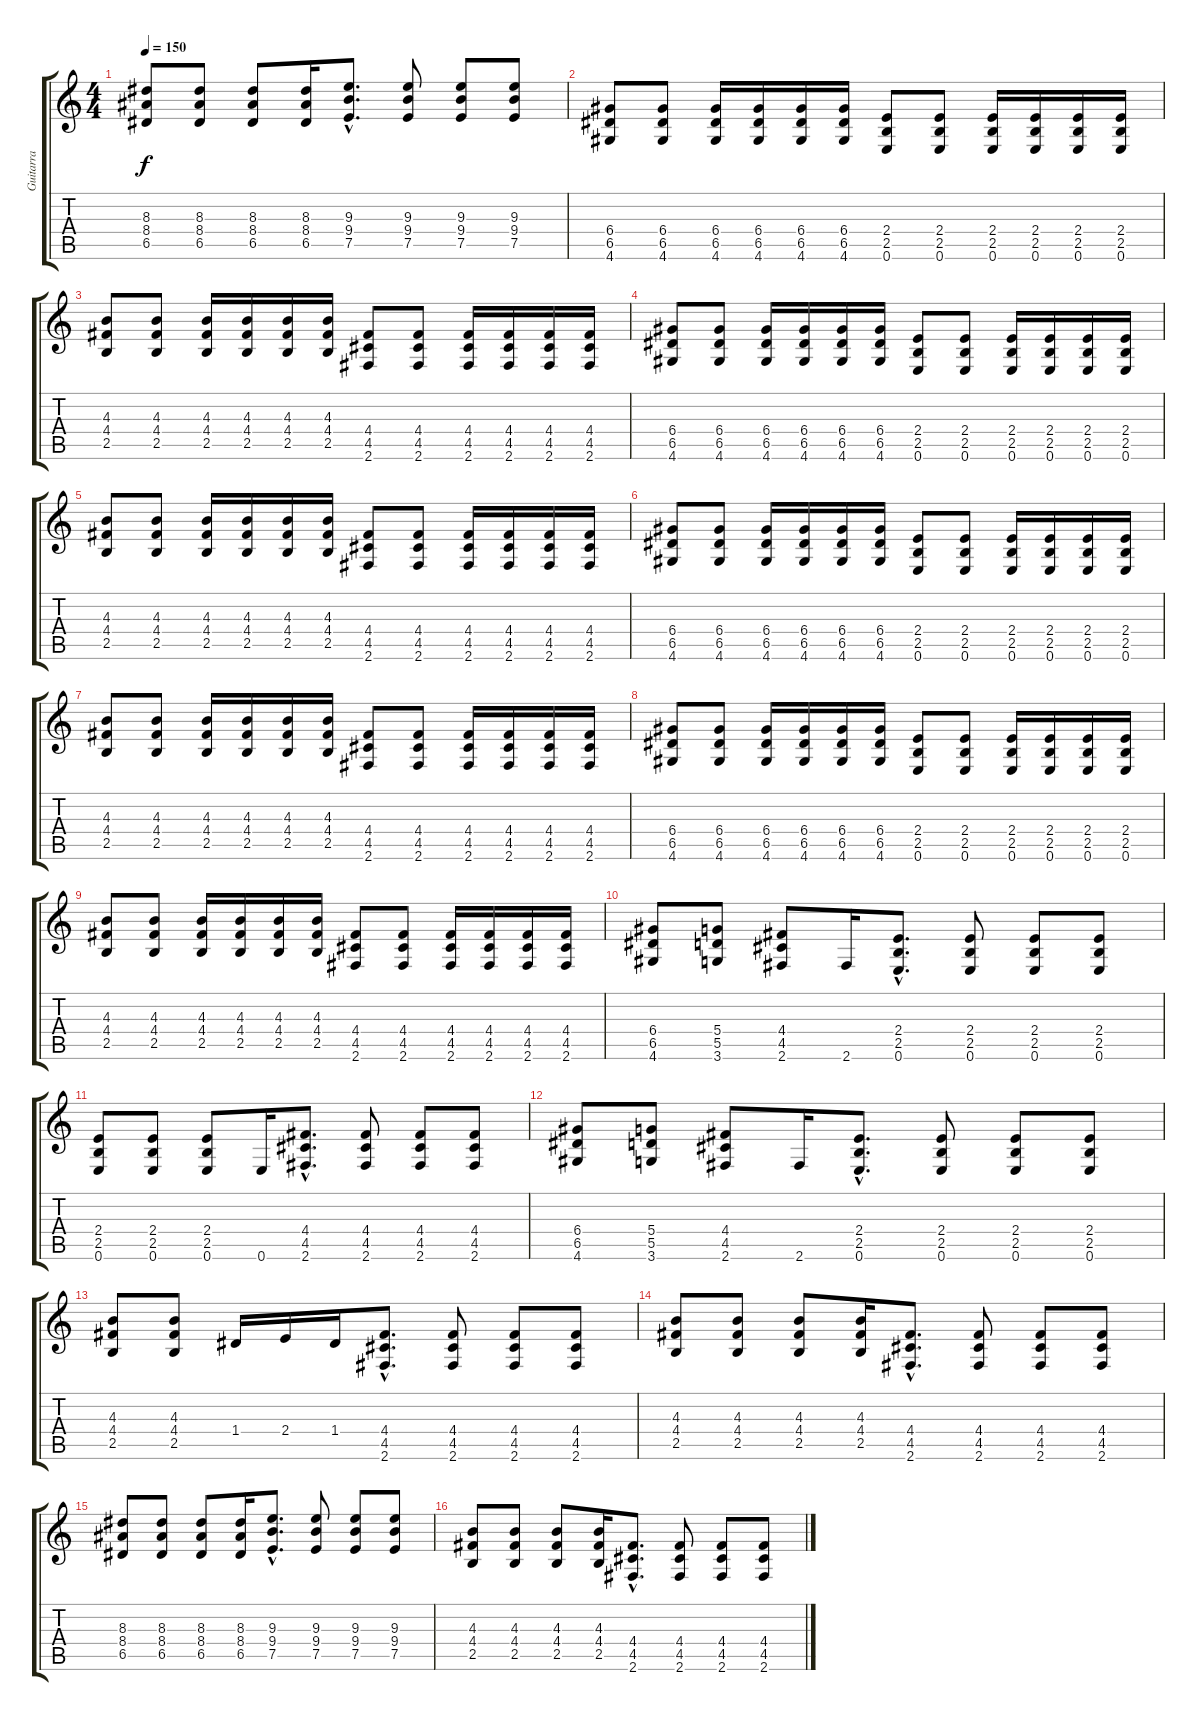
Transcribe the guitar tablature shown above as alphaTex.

\track ("Guitarra" "Guitarra") {instrument distortionguitar}
\staff {score tabs}
\tuning (E4 B3 G3 D3 A2 E2) {hide}
\ts (4 4)
\tempo 150
\clef g2
\ks c
(8.3 8.4 6.5).8{dy f} (8.3 8.4 6.5).8 (8.3 8.4 6.5).8 (8.3 8.4 6.5).16 (9.3{hac} 9.4{hac} 7.5{hac}).8{d} (9.3 9.4 7.5).8 (9.3 9.4 7.5).8 (9.3 9.4 7.5).8 |
(6.4 6.5 4.6).8 (6.4 6.5 4.6).8 (6.4 6.5 4.6).16 (6.4 6.5 4.6).16 (6.4 6.5 4.6).16 (6.4 6.5 4.6).16 (2.4 2.5 0.6).8 (2.4 2.5 0.6).8 (2.4 2.5 0.6).16 (2.4 2.5 0.6).16 (2.4 2.5 0.6).16 (2.4 2.5 0.6).16 |
(4.3 4.4 2.5).8 (4.3 4.4 2.5).8 (4.3 4.4 2.5).16 (4.3 4.4 2.5).16 (4.3 4.4 2.5).16 (4.3 4.4 2.5).16 (4.4 4.5 2.6).8 (4.4 4.5 2.6).8 (4.4 4.5 2.6).16 (4.4 4.5 2.6).16 (4.4 4.5 2.6).16 (4.4 4.5 2.6).16 |
(6.4 6.5 4.6).8 (6.4 6.5 4.6).8 (6.4 6.5 4.6).16 (6.4 6.5 4.6).16 (6.4 6.5 4.6).16 (6.4 6.5 4.6).16 (2.4 2.5 0.6).8 (2.4 2.5 0.6).8 (2.4 2.5 0.6).16 (2.4 2.5 0.6).16 (2.4 2.5 0.6).16 (2.4 2.5 0.6).16 |
(4.3 4.4 2.5).8 (4.3 4.4 2.5).8 (4.3 4.4 2.5).16 (4.3 4.4 2.5).16 (4.3 4.4 2.5).16 (4.3 4.4 2.5).16 (4.4 4.5 2.6).8 (4.4 4.5 2.6).8 (4.4 4.5 2.6).16 (4.4 4.5 2.6).16 (4.4 4.5 2.6).16 (4.4 4.5 2.6).16 |
(6.4 6.5 4.6).8 (6.4 6.5 4.6).8 (6.4 6.5 4.6).16 (6.4 6.5 4.6).16 (6.4 6.5 4.6).16 (6.4 6.5 4.6).16 (2.4 2.5 0.6).8 (2.4 2.5 0.6).8 (2.4 2.5 0.6).16 (2.4 2.5 0.6).16 (2.4 2.5 0.6).16 (2.4 2.5 0.6).16 |
(4.3 4.4 2.5).8 (4.3 4.4 2.5).8 (4.3 4.4 2.5).16 (4.3 4.4 2.5).16 (4.3 4.4 2.5).16 (4.3 4.4 2.5).16 (4.4 4.5 2.6).8 (4.4 4.5 2.6).8 (4.4 4.5 2.6).16 (4.4 4.5 2.6).16 (4.4 4.5 2.6).16 (4.4 4.5 2.6).16 |
(6.4 6.5 4.6).8 (6.4 6.5 4.6).8 (6.4 6.5 4.6).16 (6.4 6.5 4.6).16 (6.4 6.5 4.6).16 (6.4 6.5 4.6).16 (2.4 2.5 0.6).8 (2.4 2.5 0.6).8 (2.4 2.5 0.6).16 (2.4 2.5 0.6).16 (2.4 2.5 0.6).16 (2.4 2.5 0.6).16 |
(4.3 4.4 2.5).8 (4.3 4.4 2.5).8 (4.3 4.4 2.5).16 (4.3 4.4 2.5).16 (4.3 4.4 2.5).16 (4.3 4.4 2.5).16 (4.4 4.5 2.6).8 (4.4 4.5 2.6).8 (4.4 4.5 2.6).16 (4.4 4.5 2.6).16 (4.4 4.5 2.6).16 (4.4 4.5 2.6).16 |
(6.4 6.5 4.6).8 (5.4 5.5 3.6).8 (4.4 4.5 2.6).8 2.6.16 (2.4{hac} 2.5{hac} 0.6{hac}).8{d} (2.4 2.5 0.6).8 (2.4 2.5 0.6).8 (2.4 2.5 0.6).8 |
(2.4 2.5 0.6).8 (2.4 2.5 0.6).8 (2.4 2.5 0.6).8 0.6.16 (4.4{hac} 4.5{hac} 2.6{hac}).8{d} (4.4 4.5 2.6).8 (4.4 4.5 2.6).8 (4.4 4.5 2.6).8 |
(6.4 6.5 4.6).8 (5.4 5.5 3.6).8 (4.4 4.5 2.6).8 2.6.16 (2.4{hac} 2.5{hac} 0.6{hac}).8{d} (2.4 2.5 0.6).8 (2.4 2.5 0.6).8 (2.4 2.5 0.6).8 |
(4.3 4.4 2.5).8 (4.3 4.4 2.5).8 1.4.16 2.4.16 1.4.16 (4.4{hac} 4.5{hac} 2.6{hac}).8{d} (4.4 4.5 2.6).8 (4.4 4.5 2.6).8 (4.4 4.5 2.6).8 |
(4.3 4.4 2.5).8 (4.3 4.4 2.5).8 (4.3 4.4 2.5).8 (4.3 4.4 2.5).16 (4.4{hac} 4.5{hac} 2.6{hac}).8{d} (4.4 4.5 2.6).8 (4.4 4.5 2.6).8 (4.4 4.5 2.6).8 |
(8.3 8.4 6.5).8 (8.3 8.4 6.5).8 (8.3 8.4 6.5).8 (8.3 8.4 6.5).16 (9.3{hac} 9.4{hac} 7.5{hac}).8{d} (9.3 9.4 7.5).8 (9.3 9.4 7.5).8 (9.3 9.4 7.5).8 |
(4.3 4.4 2.5).8 (4.3 4.4 2.5).8 (4.3 4.4 2.5).8 (4.3 4.4 2.5).16 (4.4{hac} 4.5{hac} 2.6{hac}).8{d} (4.4 4.5 2.6).8 (4.4 4.5 2.6).8 (4.4 4.5 2.6).8
